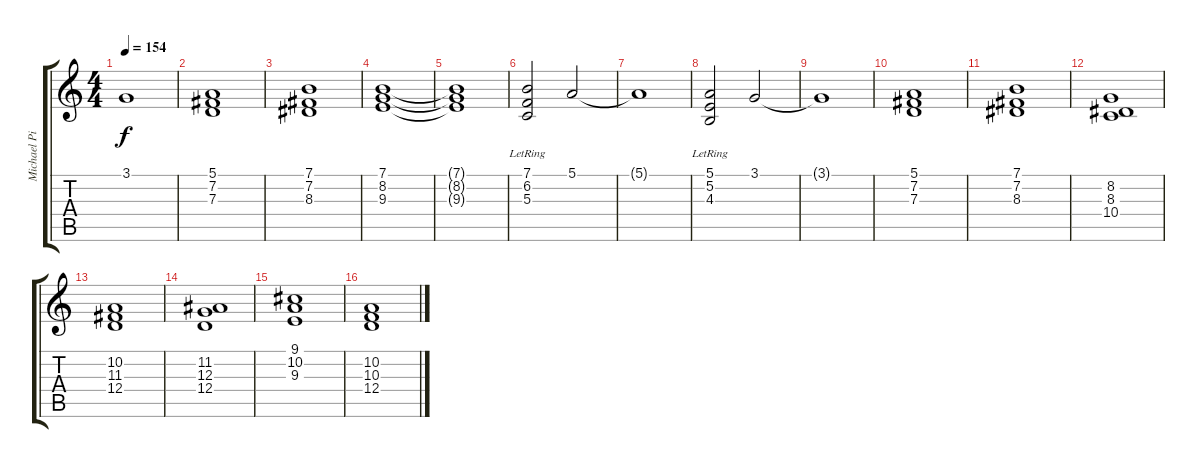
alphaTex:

\track ("Michael Pinnella (synt)" "Michael Pi") {instrument stringensemble1}
\staff {score tabs}
\tuning (E4 B3 G3 D3 A2 E2) {hide}
\ts (4 4)
\tempo 154
\clef g2
\ks c
3.1{t}.1{dy f} |
(5.1 7.2 7.3).1 |
(7.1 7.2 8.3).1 |
(7.1 8.2 9.3).1 |
(7.1{t} 8.2{t} 9.3{t}).1 |
(7.1 6.2{lr} 5.3{lr}).2 5.1.2 |
5.1{t}.1 |
(5.1 5.2{lr} 4.3{lr}).2 3.1.2 |
3.1{t}.1 |
(5.1 7.2 7.3).1 |
(7.1 7.2 8.3).1 |
(8.2 8.3 10.4).1 |
(10.2 11.3 12.4).1 |
(11.2 12.3 12.4).1 |
(9.1 10.2 9.3).1 |
(10.2 10.3 12.4).1
